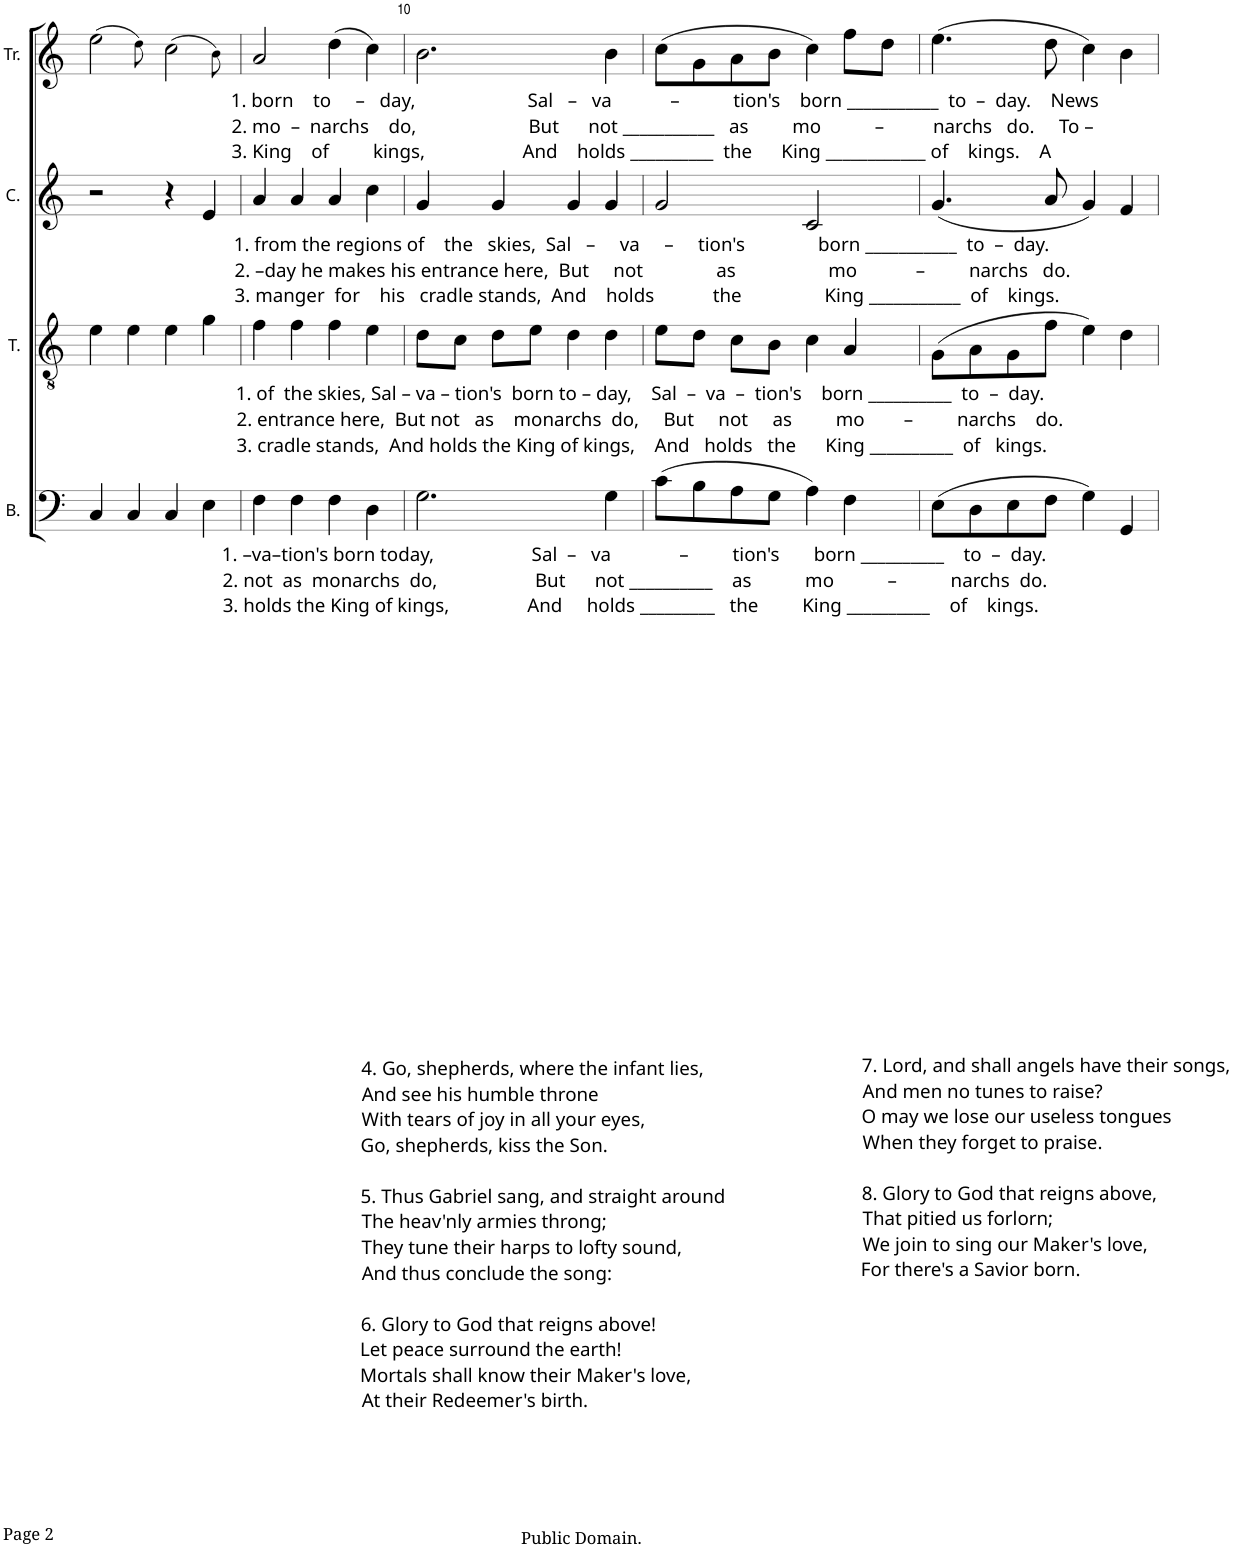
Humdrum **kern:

**kern	**kern	**kern	**kern
*part4	*part3	*part2	*part1
*staff4	*staff3	*staff2	*staff1
*I"B.	*I"T.	*I"C.	*I"Tr.
*I'B.	*I'T.	*I'C.	*I'Tr.
!!LO:PB:g=z
*clefF4	*clefGv2	*clefG2	*clefG2
*k[]	*k[]	*k[]	*k[]
*M2/2	*M2/2	*M2/2	*M2/2
*met(c|)	*met(c|)	*met(c|)	*met(c|)
=8	=8	=8	=8
4C/	4e\	2r	(2ee\
4C/	4e\	.	.
.	.	.	8qdd\)
4C/	4e\	4r	(2cc\
4E\	4g\	4e/	.
.	.	.	8qb\)
=9	=9	=9	=9
!	!	!	!LO:TX:b:t=1. born    to     –   day,                       Sal   –   va            –           tion's    born ___________  to  –  day.    News
!	!	!	!LO:TX:b:t=2. mo  –  narchs    do,                       But      not ___________   as         mo           –          narchs   do.     To –
!	!	!	!LO:TX:b:t=3. King    of         kings,                    And    holds __________  the      King ____________ of    kings.    A
!	!	!LO:TX:b:t=1. from the regions of    the   skies,  Sal   –     va     –     tion's               born ___________  to  –  day.	!
!	!	!LO:TX:b:t=2. –day he makes his entrance here,  But     not               as                   mo            –         narchs   do.	!
!	!	!LO:TX:b:t=3. manger  for    his   cradle stands,  And    holds            the                 King ___________  of    kings.	!
!	!LO:TX:b:t=1. of  the skies, Sal – va – tion's  born to – day,    Sal  –  va  –  tion's    born __________  to  –  day.	!	!
!	!LO:TX:b:t=2. entrance here,  But not   as    monarchs  do,     But     not     as         mo        –         narchs    do.	!	!
!	!LO:TX:b:t=3. cradle stands,  And holds the King of kings,    And   holds   the      King __________  of   kings.	!	!
!LO:TX:b:t=1. –va–tion's born today,                    Sal  –   va              –         tion's       born __________    to  –  day.	!	!	!
!LO:TX:b:t=2. not  as  monarchs  do,                    But      not __________    as           mo           –           narchs  do.	!	!	!
!LO:TX:b:t=3. holds the King of kings,                And     holds _________   the         King __________    of    kings.	!	!	!
4F\	4f\	4a/	2a/
4F\	4f\	4a/	.
4F\	4f\	4a/	(4dd\
4D\	4e\	4cc\	4cc\)
=10	=10	=10	=10
!LO:TX:b:t=4. Go, shepherds, where the infant lies,	!	!	!
!LO:TX:b:t=And see his humble throne	!	!	!
!LO:TX:b:t=With tears of joy in all your eyes,	!	!	!
!LO:TX:b:t=Go, shepherds, kiss the Son.	!	!	!
!LO:TX:b:t=5. Thus Gabriel sang, and straight around	!	!	!
!LO:TX:b:t=The heav'nly armies throng;	!	!	!
!LO:TX:b:t=They tune their harps to lofty sound,	!	!	!
!LO:TX:b:t=And thus conclude the song&colon;	!	!	!
!LO:TX:b:t=6. Glory to God that reigns above!	!	!	!
!LO:TX:b:t=Let peace surround the earth!	!	!	!
!LO:TX:b:t=Mortals shall know their Maker's love,	!	!	!
!LO:TX:b:t=At their Redeemer's birth.	!	!	!
2.G\	8d\L	4g/	2.b\
.	8c\J	.	.
.	8d\L	4g/	.
.	8e\J	.	.
.	4d\	4g/	.
4G\	4d\	4g/	4b\
=11	=11	=11	=11
(8c\L	8e\L	2g/	(8cc\L
8B\	8d\J	.	8g\
8A\	8c\L	.	8a\
8G\J	8B\J	.	8b\J
4A\)	4c\	2c/	4cc\)
!LO:TX:b:t=7. Lord, and shall angels have their songs,	!	!	!
!LO:TX:b:t=And men no tunes to raise?	!	!	!
!LO:TX:b:t=O may we lose our useless tongues	!	!	!
!LO:TX:b:t=When they forget to praise.	!	!	!
!LO:TX:b:t=8. Glory to God that reigns above,	!	!	!
!LO:TX:b:t=That pitied us forlorn;	!	!	!
!LO:TX:b:t=We join to sing our Maker's love,	!	!	!
!LO:TX:b:t=For there's a Savior born.	!	!	!
4F\	4A/	.	8ff\L
.	.	.	8dd\J
=12	=12	=12	=12
(8E\L	(8G\L	(4.g/	(4.ee\
8D\	8A\	.	.
8E\	8G\	.	.
8F\J	8f\J	8a/	8dd\
4G\)	4e\)	4g/)	4cc\)
4GG/	4d\	4f/	4b\
=	=	=	=
*-	*-	*-	*-
